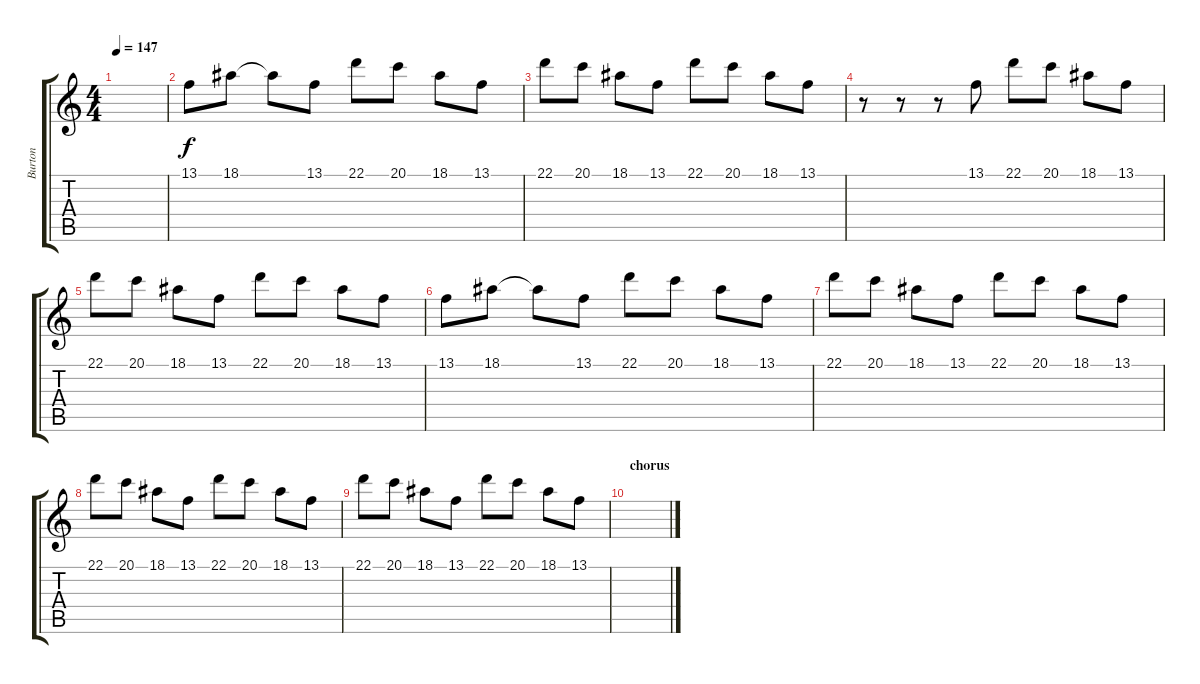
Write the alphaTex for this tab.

\track ("Burton" "Burton") {instrument lead2sawtooth}
\staff {score tabs}
\tuning (E4 B3 G3 D3 A2 E2) {hide}
\ts (4 4)
\tempo 147
\clef g2
\ks c
|
13.1.8 18.1.8 18.1{t}.8 13.1.8 22.1.8 20.1.8 18.1.8 13.1.8 |
22.1.8 20.1.8 18.1.8 13.1.8 22.1.8 20.1.8 18.1.8 13.1.8 |
r.8 r.8 r.8 13.1.8 22.1.8 20.1.8 18.1.8 13.1.8 |
22.1.8 20.1.8 18.1.8 13.1.8 22.1.8 20.1.8 18.1.8 13.1.8 |
13.1.8{volume 5} 18.1.8 18.1{t}.8 13.1.8 22.1.8 20.1.8 18.1.8 13.1.8 |
22.1.8 20.1.8 18.1.8 13.1.8 22.1.8 20.1.8 18.1.8 13.1.8 |
22.1.8 20.1.8 18.1.8 13.1.8 22.1.8 20.1.8 18.1.8 13.1.8 |
22.1.8 20.1.8 18.1.8 13.1.8 22.1.8 20.1.8 18.1.8 13.1.8 |
\section ("" "chorus")
